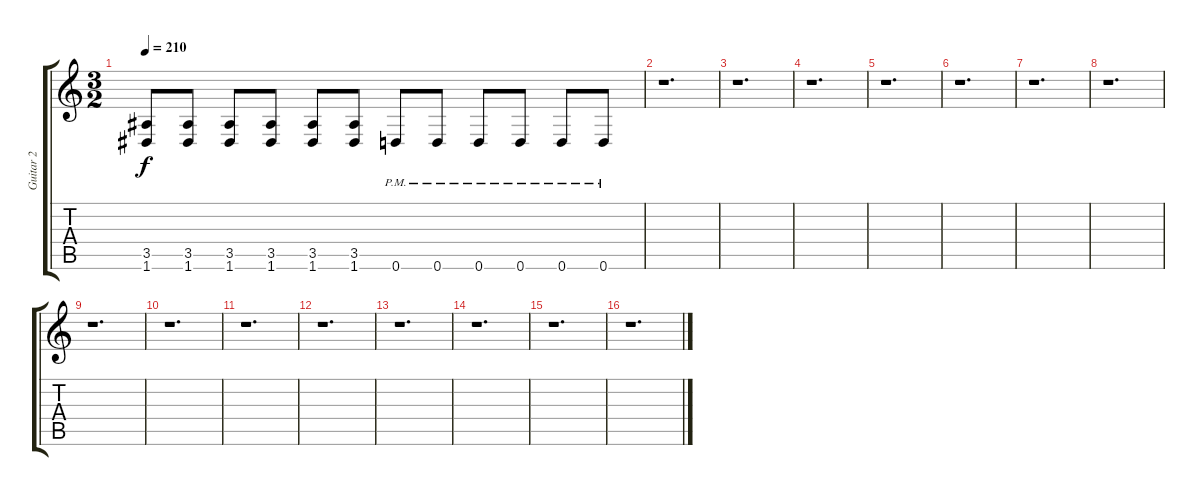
\track ("Guitar 2" "Guitar 2") {instrument distortionguitar}
\staff {score tabs}
\tuning (D4 A3 F3 C3 G2 D2) {hide}
\ts (3 2)
\tempo 210
\clef g2
\ks c
(3.5 1.6).8{dy f} (3.5 1.6).8 (3.5 1.6).8 (3.5 1.6).8 (3.5 1.6).8 (3.5 1.6).8 0.6{pm}.8 0.6{pm}.8 0.6{pm}.8 0.6{pm}.8 0.6{pm}.8 0.6{pm}.8 |
r.1{d} |
r.1{d} |
r.1{d} |
r.1{d} |
r.1{d} |
r.1{d} |
r.1{d} |
r.1{d} |
r.1{d} |
r.1{d} |
r.1{d} |
r.1{d} |
r.1{d} |
r.1{d} |
r.1{d}
